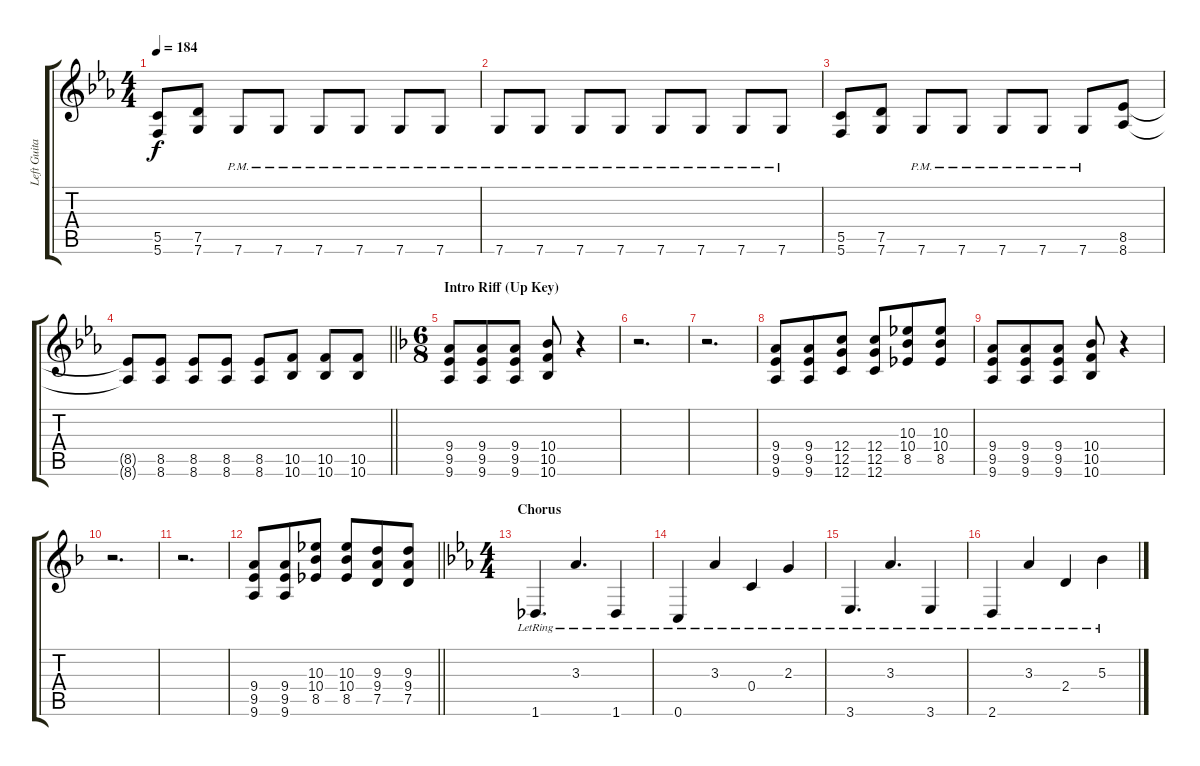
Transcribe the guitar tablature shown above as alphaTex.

\track ("Left Guitar" "Left Guita") {instrument overdrivenguitar}
\staff {score tabs}
\tuning (D4 A3 F3 C3 G2 C2) {hide}
\ts (4 4)
\tempo 184
\clef g2
\ks eb
(5.5 5.6).8{dy f} (7.5 7.6).8 7.6{pm}.8 7.6{pm}.8 7.6{pm}.8 7.6{pm}.8 7.6{pm}.8 7.6{pm}.8 |
7.6{pm}.8 7.6{pm}.8 7.6{pm}.8 7.6{pm}.8 7.6{pm}.8 7.6{pm}.8 7.6{pm}.8 7.6{pm}.8 |
(5.5 5.6).8 (7.5 7.6).8 7.6{pm}.8 7.6{pm}.8 7.6{pm}.8 7.6{pm}.8 7.6{pm}.8 (8.5 8.6).8 |
\barLineRight lightlight
(8.5{t} 8.6{t}).8 (8.5 8.6).8 (8.5 8.6).8 (8.5 8.6).8 (8.5 8.6).8 (10.5 10.6).8 (10.5 10.6).8 (10.5 10.6).8 |
\ts (6 8)
\section ("" "Intro Riff (Up Key)")
\ks f
(9.4 9.5 9.6).8 (9.4 9.5 9.6).8 (9.4 9.5 9.6).8 (10.4 10.5 10.6).8 r.4 |
r.2{d} |
r.2{d} |
(9.4 9.5 9.6).8 (9.4 9.5 9.6).8 (12.4 12.5 12.6).8 (12.4 12.5 12.6).8 (10.3 10.4 8.5).8 (10.3 10.4 8.5).8 |
(9.4 9.5 9.6).8 (9.4 9.5 9.6).8 (9.4 9.5 9.6).8 (10.4 10.5 10.6).8 r.4 |
r.2{d} |
r.2{d} |
\barLineRight lightlight
(9.4 9.5 9.6).8 (9.4 9.5 9.6).8 (10.3 10.4 8.5).8 (10.3 10.4 8.5).8 (9.3 9.4 7.5).8 (9.3 9.4 7.5).8 |
\ts (4 4)
\section ("" "Chorus")
\ks eb
1.6{lr}.4{d} 3.3{lr}.4{d} 1.6{lr}.4 |
0.6{lr}.4 3.3{lr}.4 0.4{lr}.4 2.3{lr}.4 |
3.6{lr}.4{d} 3.3{lr}.4{d} 3.6{lr}.4 |
2.6{lr}.4 3.3{lr}.4 2.4{lr}.4 5.3{lr}.4
